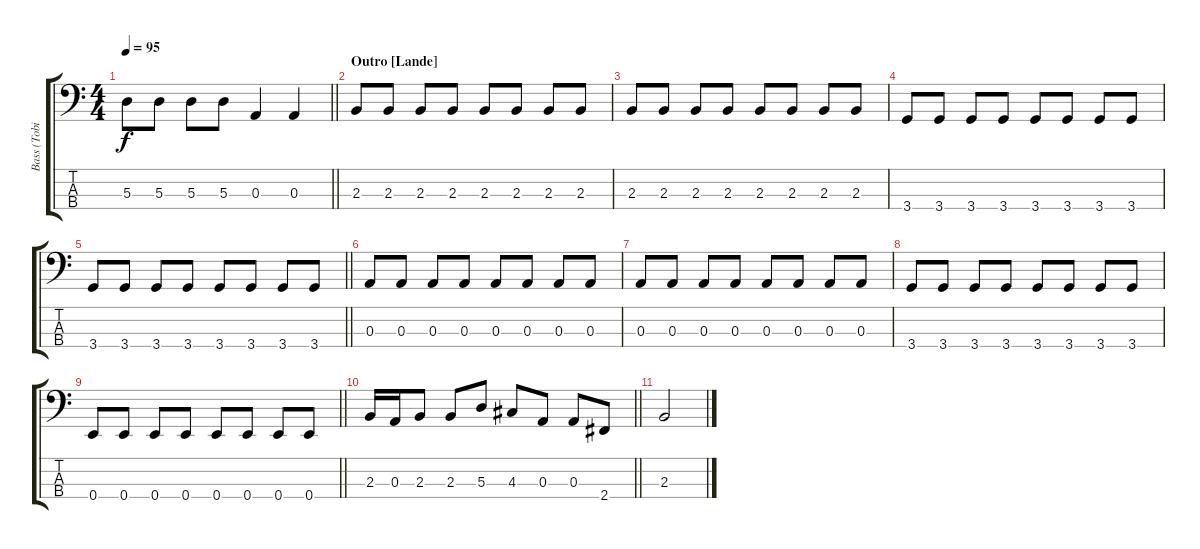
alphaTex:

\track ("Bass (Tobias Sammet)" "Bass (Tobi") {instrument electricbassfinger}
\staff {score tabs}
\tuning (G2 D2 A1 E1) {hide}
\ts (4 4)
\tempo 95
\clef f4
\barLineRight lightlight
\ks c
5.3.8{dy f} 5.3.8 5.3.8 5.3.8 0.3.4 0.3.4 |
\section ("" "Outro [Lande]")
2.3.8 2.3.8 2.3.8 2.3.8 2.3.8 2.3.8 2.3.8 2.3.8 |
2.3.8 2.3.8 2.3.8 2.3.8 2.3.8 2.3.8 2.3.8 2.3.8 |
3.4.8 3.4.8 3.4.8 3.4.8 3.4.8 3.4.8 3.4.8 3.4.8 |
\barLineRight lightlight
3.4.8 3.4.8 3.4.8 3.4.8 3.4.8 3.4.8 3.4.8 3.4.8 |
0.3.8 0.3.8 0.3.8 0.3.8 0.3.8 0.3.8 0.3.8 0.3.8 |
0.3.8 0.3.8 0.3.8 0.3.8 0.3.8 0.3.8 0.3.8 0.3.8 |
3.4.8 3.4.8 3.4.8 3.4.8 3.4.8 3.4.8 3.4.8 3.4.8 |
\barLineRight lightlight
0.4.8 0.4.8 0.4.8 0.4.8 0.4.8 0.4.8 0.4.8 0.4.8 |
\barLineRight lightlight
2.3.16 0.3.16 2.3.8 2.3.8 5.3.8 4.3.8 0.3.8 0.3.8 2.4.8 |
2.3.2
